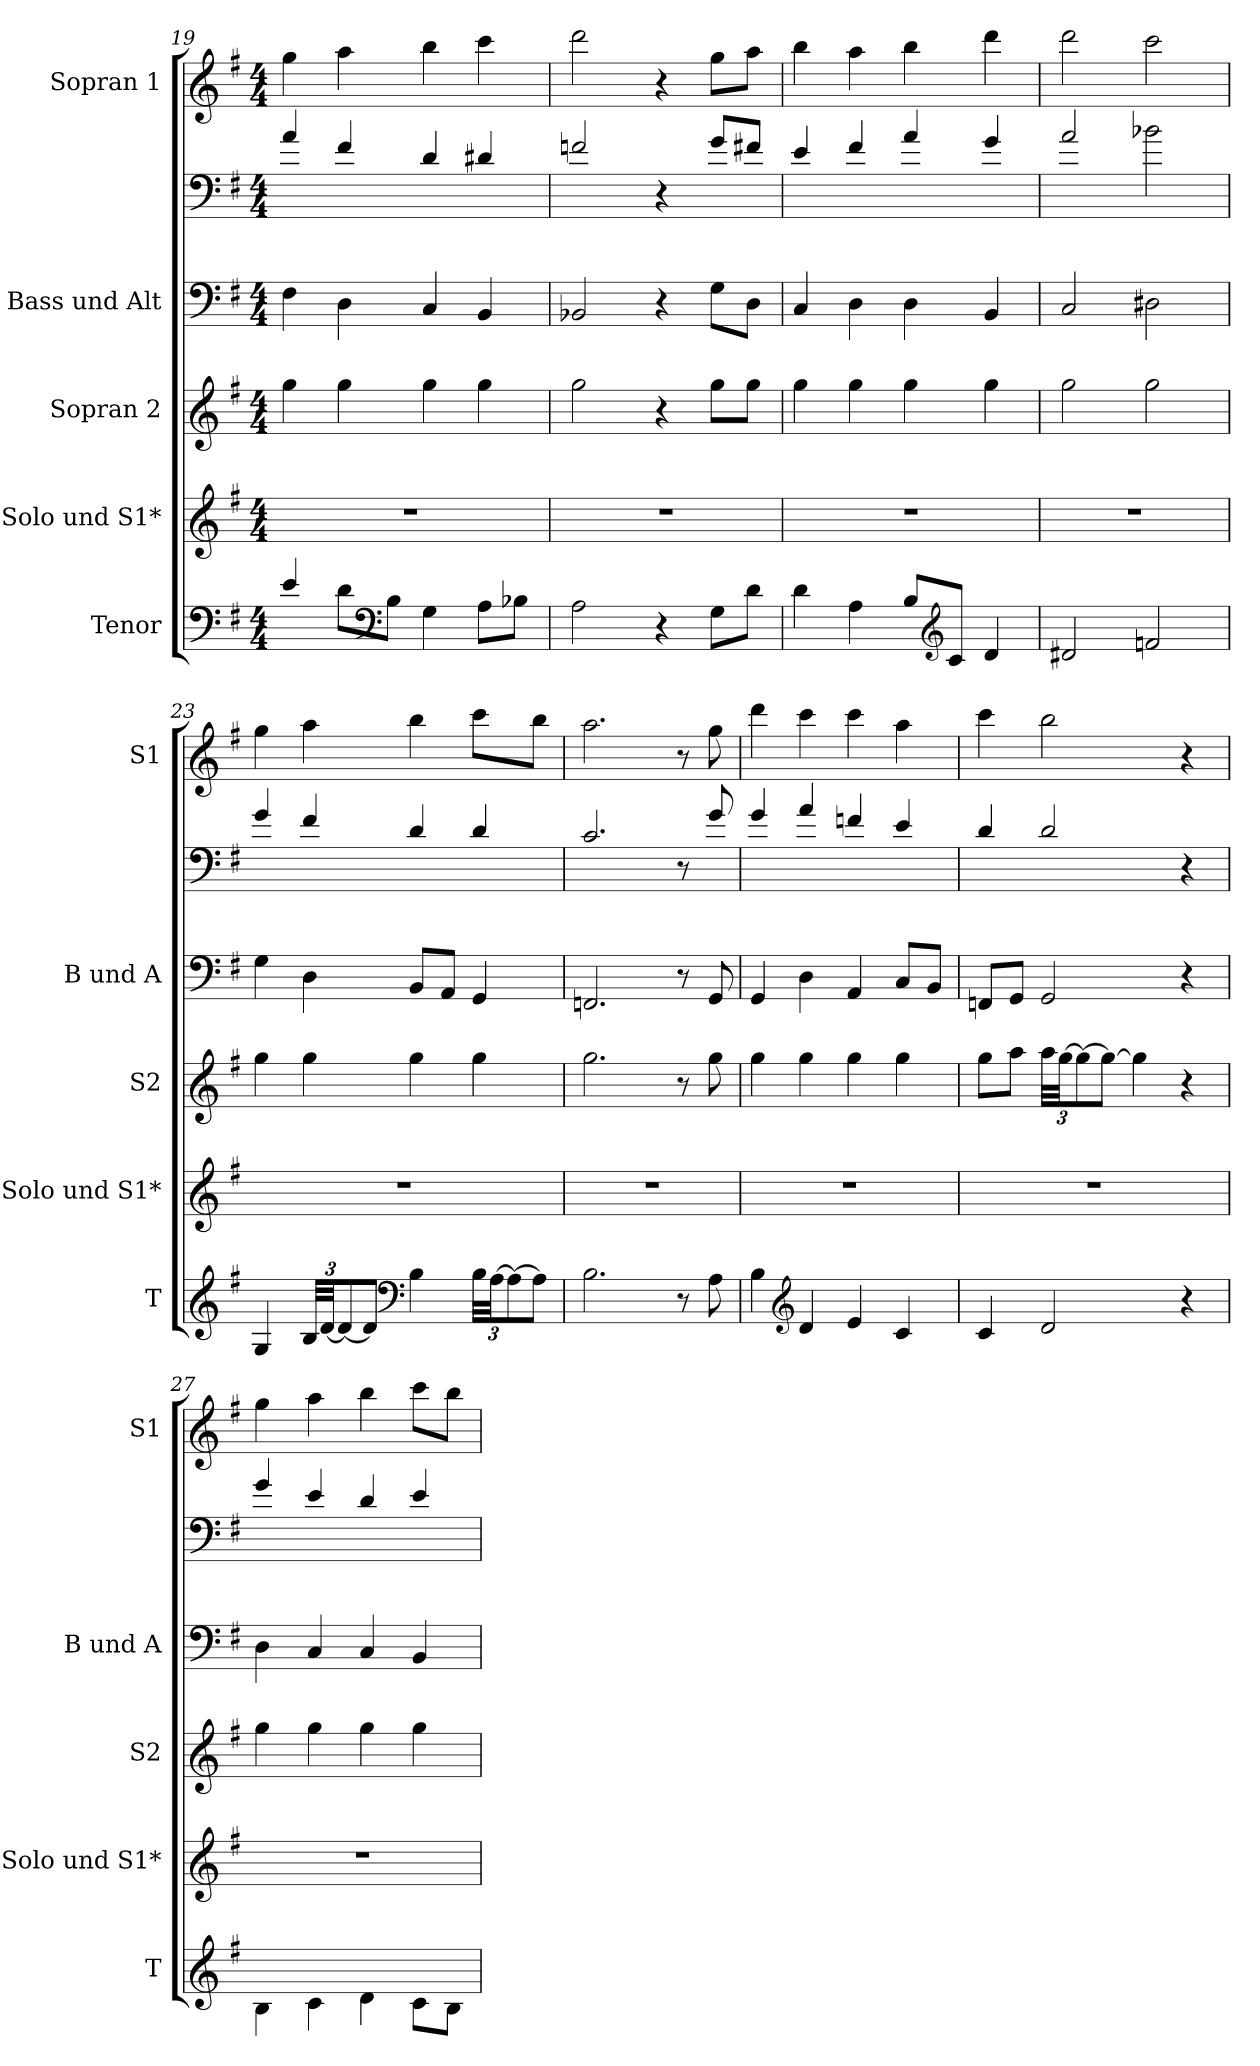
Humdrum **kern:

**kern	**kern	**kern	**kern	**kern	**kern
*part5	*part4	*part3	*part2	*part2	*part1
*staff6	*staff5	*staff4	*staff3	*staff2	*staff1
*I"Tenor	*I"Solo und S1*	*I"Sopran 2	*I"Bass und Alt	*	*I"Sopran 1
*I'T	*I'Solo und S1*	*I'S2	*I'B und A	*	*I'S1
*clefF4	*clefG2	*clefG2	*clefF4	*clefF4	*clefG2
*k[f#]	*k[f#]	*k[f#]	*k[f#]	*k[f#]	*k[f#]
*M4/4	*M4/4	*M4/4	*M4/4	*M4/4	*M4/4
=19	=19	=19	=19	=19	=19
4e/	1r	4gg\	4F#\	4a/	4gg\
8d\L	.	4gg\	4D\	4f#/	4aa\
*clefF4	*	*	*	*	*
8B\J	.	.	.	.	.
4G\	.	4gg\	4C/	4d/	4bb\
8A\L	.	4gg\	4BB/	4d#X/	4ccc\
8B-X\J	.	.	.	.	.
!!LO:PB:g=z
=20	=20	=20	=20	=20	=20
2A\	1r	2gg\	2BB-X/	2fn/	2ddd\
4r	.	4r	4r	4r	4r
8G\L	.	8gg\L	8G\L	8g/L	8gg\L
8d\J	.	8gg\J	8D\J	8f#X/J	8aa\J
=21	=21	=21	=21	=21	=21
4d\	1r	4gg\	4C/	4e/	4bb\
4A\	.	4gg\	4D\	4f#/	4aa\
8B/L	.	4gg\	4D\	4a/	4bb\
*clefG2	*	*	*	*	*
8c/J	.	.	.	.	.
4d/	.	4gg\	4BB/	4g/	4ddd\
=22	=22	=22	=22	=22	=22
2d#X/	1r	2gg\	2C/	2a/	2ddd\
2fn/	.	2gg\	2D#X\	2b-X\	2ccc\
=23	=23	=23	=23	=23	=23
4G/	1r	4gg\	4G\	4g/	4gg\
*Xbrackettup	*	*	*	*	*
48B/LLL	.	4gg\	4D\	4f#/	4aa\
[48d/JJ	.	.	.	.	.
12d/_	.	.	.	.	.
8d/J]	.	.	.	.	.
*clefF4	*	*	*	*	*
4B\	.	4gg\	8BB/L	4d/	4bb\
.	.	.	8AA/J	.	.
48B\LLL	.	4gg\	4GG/	4d/	8ccc\L
[48A\JJ	.	.	.	.	.
12A\_	.	.	.	.	.
8A\J]	.	.	.	.	8bb\J
=24	=24	=24	=24	=24	=24
2.B\	1r	2.gg\	2.FFn/	2.c/	2.aa\
8r	.	8r	8r	8r	8r
8A\	.	8gg\	8GG/	8g/	8gg\
!!LO:LB:g=z
=25	=25	=25	=25	=25	=25
4B\	1r	4gg\	4GG/	4g/	4ddd\
*clefG2	*	*	*	*	*
4d/	.	4gg\	4D\	4a/	4ccc\
4e/	.	4gg\	4AA/	4fn/	4ccc\
4c/	.	4gg\	8C/L	4e/	4aa\
.	.	.	8BB/J	.	.
=26	=26	=26	=26	=26	=26
4c/	1r	8gg\L	8FFn/L	4d/	4ccc\
.	.	8aa\J	8GG/J	.	.
*	*	*Xbrackettup	*	*	*
2d/	.	48aa\LLL	2GG/	2d/	2bb\
.	.	[48gg\JJ	.	.	.
.	.	12gg\_	.	.	.
.	.	8gg\J_	.	.	.
.	.	4gg\]	.	.	.
4r	.	4r	4r	4r	4r
=27	=27	=27	=27	=27	=27
4B\	1r	4gg\	4D\	4g/	4gg\
4c\	.	4gg\	4C/	4e/	4aa\
4d\	.	4gg\	4C/	4d/	4bb\
8c\L	.	4gg\	4BB/	4e/	8ccc\L
8B\J	.	.	.	.	8bb\J
=	=	=	=	=	=
*-	*-	*-	*-	*-	*-
